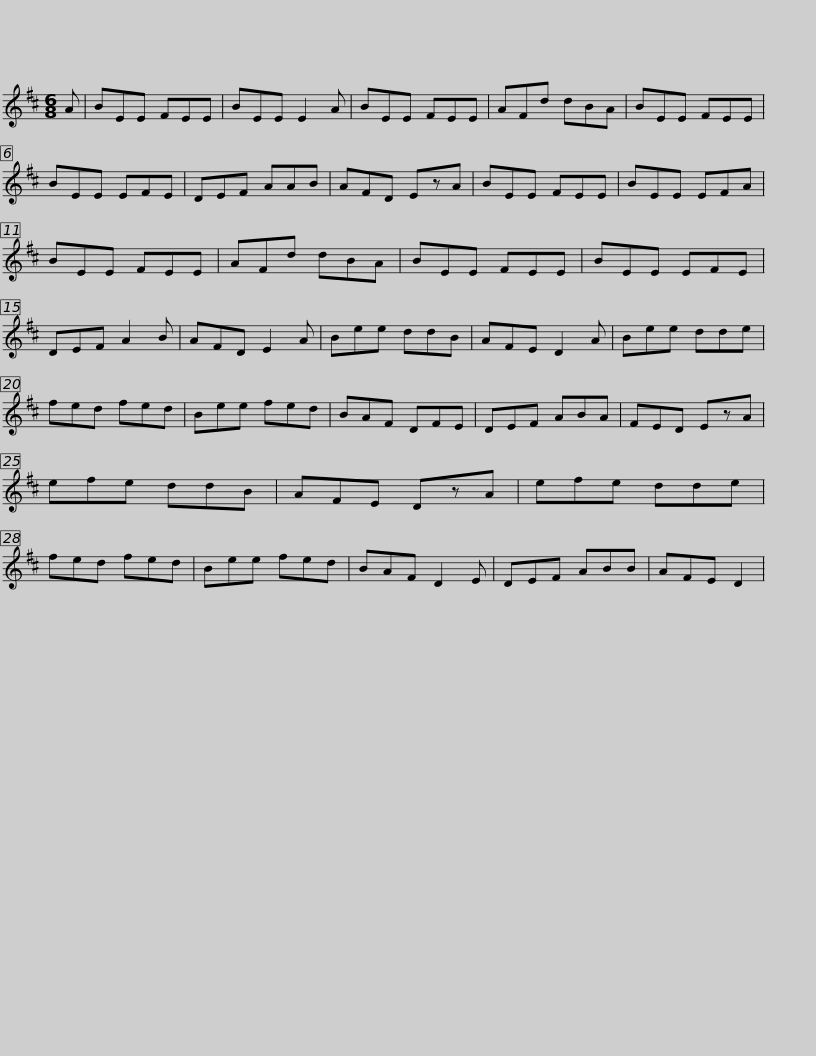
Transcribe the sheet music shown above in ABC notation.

X:1
L:1/8
M:6/8
I:linebreak $
K:D
V:1 treble
V:1
 A | BEE FEE | BEE E2 A | BEE FEE | AFd dBA | %5
 BEE FEE | BEE EFE | DEF AAB |$ AFD EzA | BEE FEE | %10
 BEE EFA | BEE FEE | AFd dBA | BEE FEE | BEE EFE |$ %15
 DEF A2 B | AFD E2 A | Bee ddB | AFE D2 A | Bee dde | %20
 fed fed | Bee fed | BAF DFE |$ DEF ABA | FED EzA | %25
 efe ddB | AFE DzA | efe dde | fed fed | Bee fed |$ %30
 BAF D2 E | DEF ABB | AFE D2 | %33
